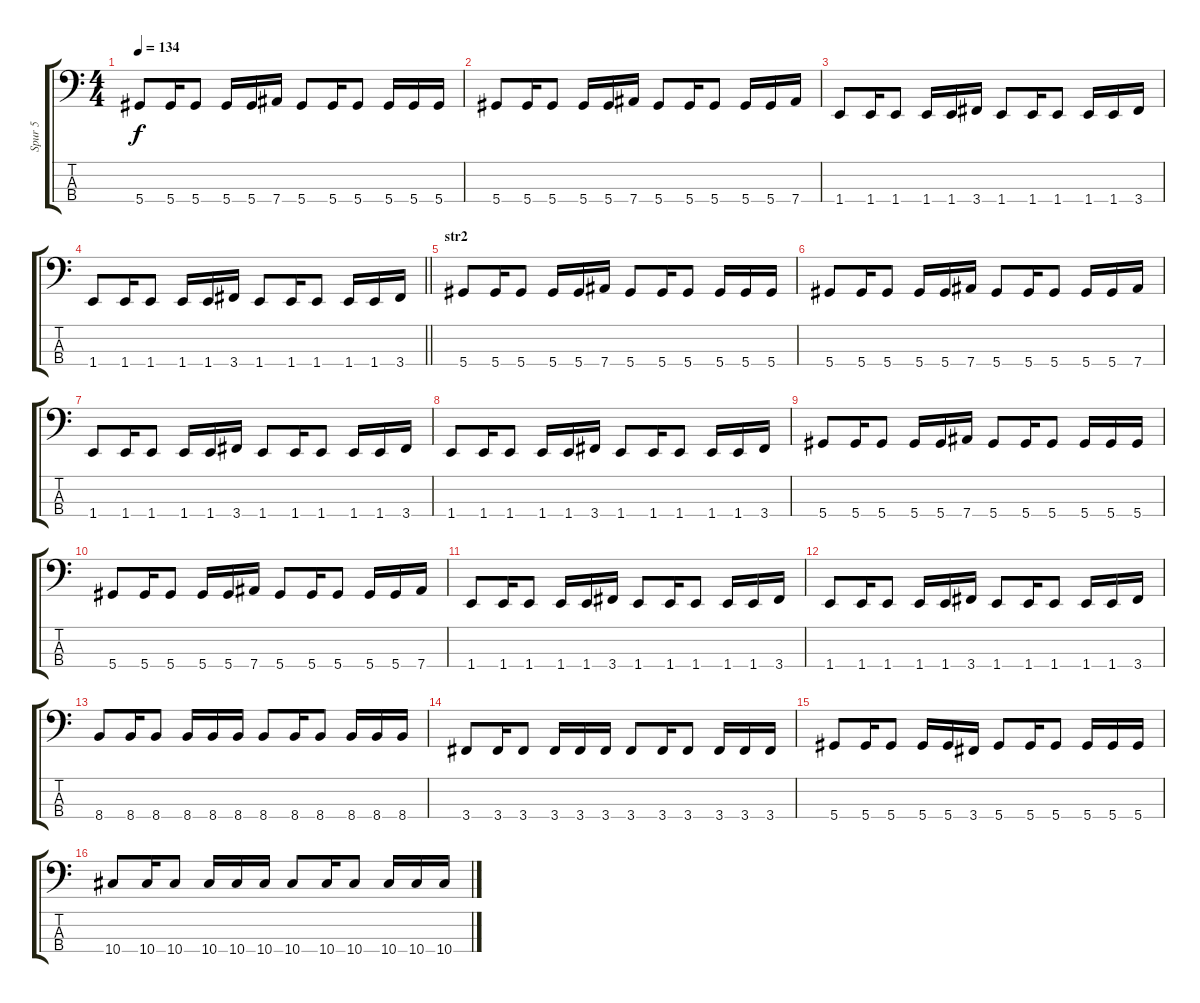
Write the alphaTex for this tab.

\track ("Spur 5" "Spur 5") {instrument electricbassfinger}
\staff {score tabs}
\tuning (Gb2 Db2 Ab1 Eb1) {hide}
\ts (4 4)
\tempo 134
\clef f4
\ks c
5.4.8{dy f} 5.4.16 5.4.8 5.4.16 5.4.16 7.4.16 5.4.8 5.4.16 5.4.8 5.4.16 5.4.16 5.4.16 |
5.4.8 5.4.16 5.4.8 5.4.16 5.4.16 7.4.16 5.4.8 5.4.16 5.4.8 5.4.16 5.4.16 7.4.16 |
1.4.8 1.4.16 1.4.8 1.4.16 1.4.16 3.4.16 1.4.8 1.4.16 1.4.8 1.4.16 1.4.16 3.4.16 |
\barLineRight lightlight
1.4.8 1.4.16 1.4.8 1.4.16 1.4.16 3.4.16 1.4.8 1.4.16 1.4.8 1.4.16 1.4.16 3.4.16 |
\section ("" "str2")
5.4.8 5.4.16 5.4.8 5.4.16 5.4.16 7.4.16 5.4.8 5.4.16 5.4.8 5.4.16 5.4.16 5.4.16 |
5.4.8 5.4.16 5.4.8 5.4.16 5.4.16 7.4.16 5.4.8 5.4.16 5.4.8 5.4.16 5.4.16 7.4.16 |
1.4.8 1.4.16 1.4.8 1.4.16 1.4.16 3.4.16 1.4.8 1.4.16 1.4.8 1.4.16 1.4.16 3.4.16 |
1.4.8 1.4.16 1.4.8 1.4.16 1.4.16 3.4.16 1.4.8 1.4.16 1.4.8 1.4.16 1.4.16 3.4.16 |
5.4.8 5.4.16 5.4.8 5.4.16 5.4.16 7.4.16 5.4.8 5.4.16 5.4.8 5.4.16 5.4.16 5.4.16 |
5.4.8 5.4.16 5.4.8 5.4.16 5.4.16 7.4.16 5.4.8 5.4.16 5.4.8 5.4.16 5.4.16 7.4.16 |
1.4.8 1.4.16 1.4.8 1.4.16 1.4.16 3.4.16 1.4.8 1.4.16 1.4.8 1.4.16 1.4.16 3.4.16 |
1.4.8 1.4.16 1.4.8 1.4.16 1.4.16 3.4.16 1.4.8 1.4.16 1.4.8 1.4.16 1.4.16 3.4.16 |
8.4.8 8.4.16 8.4.8 8.4.16 8.4.16 8.4.16 8.4.8 8.4.16 8.4.8 8.4.16 8.4.16 8.4.16 |
3.4.8 3.4.16 3.4.8 3.4.16 3.4.16 3.4.16 3.4.8 3.4.16 3.4.8 3.4.16 3.4.16 3.4.16 |
5.4.8 5.4.16 5.4.8 5.4.16 5.4.16 3.4.16 5.4.8 5.4.16 5.4.8 5.4.16 5.4.16 5.4.16 |
10.4.8 10.4.16 10.4.8 10.4.16 10.4.16 10.4.16 10.4.8 10.4.16 10.4.8 10.4.16 10.4.16 10.4.16
